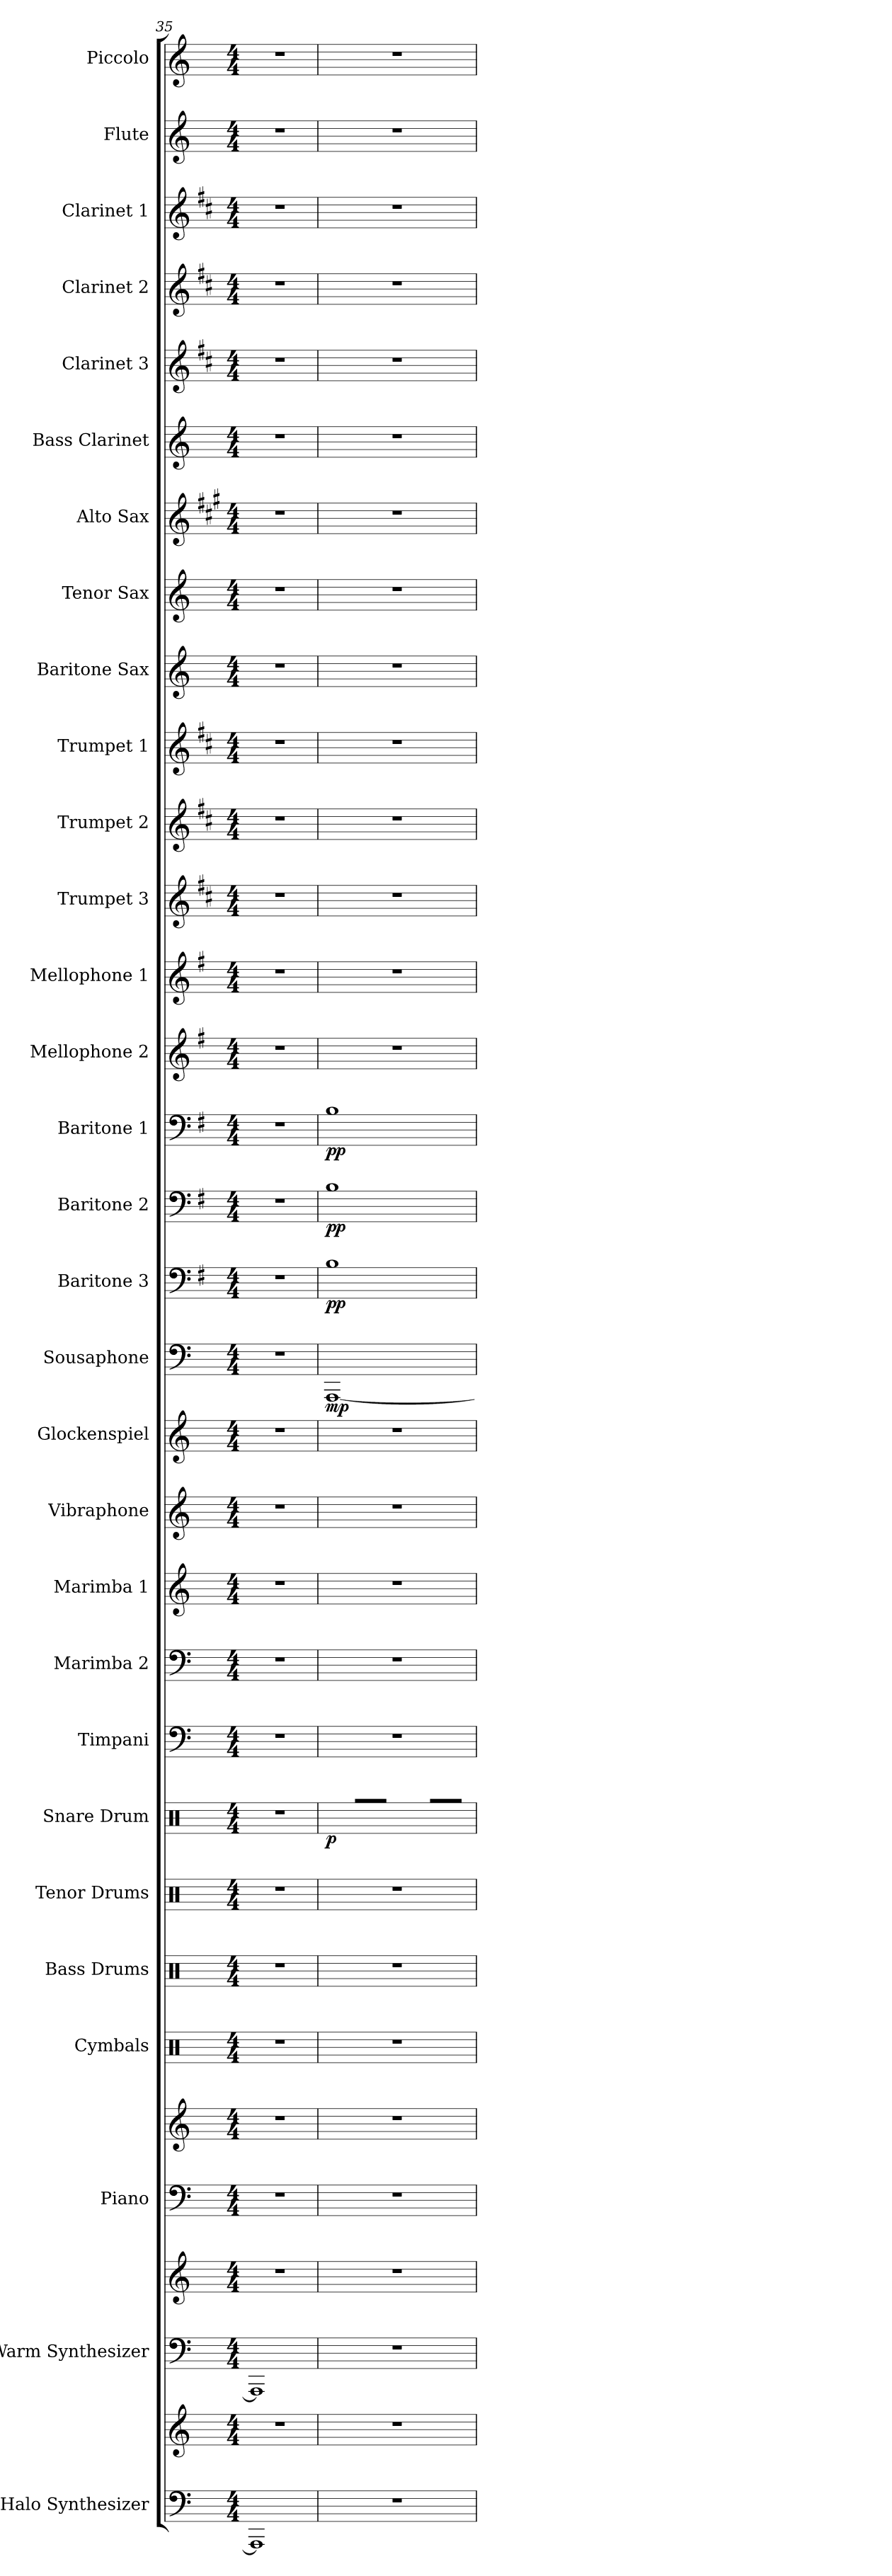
**kern	**kern	**kern	**kern	**kern	**kern	**kern	**kern	**kern	**kern	**dynam	**kern	**kern	**kern	**kern	**kern	**kern	**dynam	**kern	**dynam	**kern	**dynam	**kern	**dynam	**kern	**kern	**kern	**kern	**kern	**kern	**kern	**kern	**kern	**kern	**kern	**kern	**kern	**kern
*part30	*part30	*part29	*part29	*part28	*part28	*part27	*part26	*part25	*part24	*part24	*part23	*part22	*part21	*part20	*part19	*part18	*part18	*part17	*part17	*part16	*part16	*part15	*part15	*part14	*part13	*part12	*part11	*part10	*part9	*part8	*part7	*part6	*part5	*part4	*part3	*part2	*part1
*staff33	*staff32	*staff31	*staff30	*staff29	*staff28	*staff27	*staff26	*staff25	*staff24	*staff24	*staff23	*staff22	*staff21	*staff20	*staff19	*staff18	*staff18	*staff17	*staff17	*staff16	*staff16	*staff15	*staff15	*staff14	*staff13	*staff12	*staff11	*staff10	*staff9	*staff8	*staff7	*staff6	*staff5	*staff4	*staff3	*staff2	*staff1
*I"Halo Synthesizer	*	*I"Warm Synthesizer	*	*I"Piano	*	*I"Cymbals	*I"Bass Drums	*I"Tenor Drums	*I"Snare Drum	*	*I"Timpani	*I"Marimba 2	*I"Marimba 1	*I"Vibraphone	*I"Glockenspiel	*I"Sousaphone	*	*I"Baritone 3	*	*I"Baritone 2	*	*I"Baritone 1	*	*I"Mellophone 2	*I"Mellophone 1	*I"Trumpet 3	*I"Trumpet 2	*I"Trumpet 1	*I"Baritone Sax	*I"Tenor Sax	*I"Alto Sax	*I"Bass Clarinet	*I"Clarinet 3	*I"Clarinet 2	*I"Clarinet 1	*I"Flute	*I"Piccolo
*I'Synth. 2	*	*I'Synth. 1	*	*I'Pno.	*	*I'Cym.	*I'B.D.	*I'T.D.	*I'S.D.	*	*I'Timp.	*I'Mrm. 2	*I'Mrm. 1	*I'Vib.	*I'Glk.	*	*	*I'Bar. 3	*	*I'Bar. 2	*	*I'Bar. 1	*	*I'Mph. 2	*I'Mph. 1	*I'Tpt. 3	*I'Tpt. 2	*I'Tpt. 1	*I'Bari. Sax.	*I'T. Sax.	*I'A. Sax.	*I'B. Cl.	*I'Cl. 3	*I'Cl. 2	*I'Cl. 1	*I'Fl.	*I'Picc.
!!LO:PB:g=z
*clefF4	*clefG2	*clefF4	*clefG2	*clefF4	*clefG2	*clefX	*clefX	*clefX	*clefX	*	*clefF4	*clefF4	*clefG2	*clefG2	*clefG2	*clefF4	*	*clefF4	*	*clefF4	*	*clefF4	*	*clefG2	*clefG2	*clefG2	*clefG2	*clefG2	*clefG2	*clefG2	*clefG2	*clefG2	*clefG2	*clefG2	*clefG2	*clefG2	*clefG2
*	*	*	*	*	*	*	*	*	*	*	*	*	*	*	*ITrd-14c-24	*	*	*ITrd4c7	*	*ITrd4c7	*	*ITrd4c7	*	*ITrd4c7	*ITrd4c7	*ITrd1c2	*ITrd1c2	*ITrd1c2	*ITrd12c21	*ITrd8c14	*ITrd5c9	*ITrd8c14	*ITrd1c2	*ITrd1c2	*ITrd1c2	*	*ITrd-7c-12
*k[]	*k[]	*k[]	*k[]	*k[]	*k[]	*k[]	*k[]	*k[]	*k[]	*	*k[]	*k[]	*k[]	*k[]	*k[]	*k[]	*	*k[]	*	*k[]	*	*k[]	*	*k[]	*k[]	*k[]	*k[]	*k[]	*k[]	*k[]	*k[]	*k[]	*k[]	*k[]	*k[]	*k[]	*k[]
*M4/4	*M4/4	*M4/4	*M4/4	*M4/4	*M4/4	*M4/4	*M4/4	*M4/4	*M4/4	*	*M4/4	*M4/4	*M4/4	*M4/4	*M4/4	*M4/4	*	*M4/4	*	*M4/4	*	*M4/4	*	*M4/4	*M4/4	*M4/4	*M4/4	*M4/4	*M4/4	*M4/4	*M4/4	*M4/4	*M4/4	*M4/4	*M4/4	*M4/4	*M4/4
=35	=35	=35	=35	=35	=35	=35	=35	=35	=35	=35	=35	=35	=35	=35	=35	=35	=35	=35	=35	=35	=35	=35	=35	=35	=35	=35	=35	=35	=35	=35	=35	=35	=35	=35	=35	=35	=35
1AAA]	1r	1AAA]	1r	1r	1r	1r	1r	1r	1r	.	1r	1r	1r	1r	1r	1r	.	1r	.	1r	.	1r	.	1r	1r	1r	1r	1r	1r	1r	1r	1r	1r	1r	1r	1r	1r
=36	=36	=36	=36	=36	=36	=36	=36	=36	=36	=36	=36	=36	=36	=36	=36	=36	=36	=36	=36	=36	=36	=36	=36	=36	=36	=36	=36	=36	=36	=36	=36	=36	=36	=36	=36	=36	=36
!	!	!	!	!	!	!	!	!	!	!LO:DY:b	!	!	!	!	!	!	!LO:DY:b	!	!LO:DY:b	!	!LO:DY:b	!	!LO:DY:b	!	!	!	!	!	!	!	!	!	!	!	!	!	!
1r	1r	1r	1r	1r	1r	1r	1r	1r	4R/	p	1r	1r	1r	1r	1r	[1AAA	mp	1E	pp	1E	pp	1E	pp	1r	1r	1r	1r	1r	1r	1r	1r	1r	1r	1r	1r	1r	1r
*	*	*	*	*	*	*	*	*	*Xbrackettup	*	*	*	*	*	*	*	*	*	*	*	*	*	*	*	*	*	*	*	*	*	*	*	*	*	*	*	*
.	.	.	.	.	.	.	.	.	12R/L	.	.	.	.	.	.	.	.	.	.	.	.	.	.	.	.	.	.	.	.	.	.	.	.	.	.	.	.
.	.	.	.	.	.	.	.	.	12R/	.	.	.	.	.	.	.	.	.	.	.	.	.	.	.	.	.	.	.	.	.	.	.	.	.	.	.	.
.	.	.	.	.	.	.	.	.	12R/J	.	.	.	.	.	.	.	.	.	.	.	.	.	.	.	.	.	.	.	.	.	.	.	.	.	.	.	.
.	.	.	.	.	.	.	.	.	4R/	.	.	.	.	.	.	.	.	.	.	.	.	.	.	.	.	.	.	.	.	.	.	.	.	.	.	.	.
.	.	.	.	.	.	.	.	.	12R/L	.	.	.	.	.	.	.	.	.	.	.	.	.	.	.	.	.	.	.	.	.	.	.	.	.	.	.	.
.	.	.	.	.	.	.	.	.	12R/	.	.	.	.	.	.	.	.	.	.	.	.	.	.	.	.	.	.	.	.	.	.	.	.	.	.	.	.
.	.	.	.	.	.	.	.	.	12R/J	.	.	.	.	.	.	.	.	.	.	.	.	.	.	.	.	.	.	.	.	.	.	.	.	.	.	.	.
=	=	=	=	=	=	=	=	=	=	=	=	=	=	=	=	=	=	=	=	=	=	=	=	=	=	=	=	=	=	=	=	=	=	=	=	=	=
*-	*-	*-	*-	*-	*-	*-	*-	*-	*-	*-	*-	*-	*-	*-	*-	*-	*-	*-	*-	*-	*-	*-	*-	*-	*-	*-	*-	*-	*-	*-	*-	*-	*-	*-	*-	*-	*-
